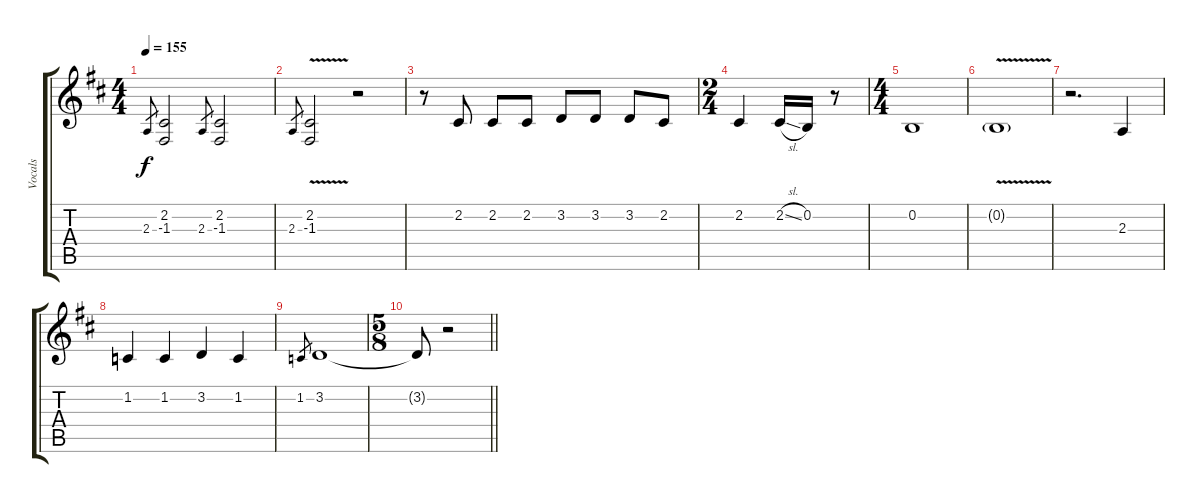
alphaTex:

\track ("Vocals" "Vocals") {instrument bassoon}
\staff {score tabs}
\tuning (E4 B3 G3 D3 A2 E2) {hide}
\ts (4 4)
\tempo 155
\clef g2
\ks bminor
2.3.8{gr dy f} (2.2 -1.3).2 2.3.8{gr} (2.2 -1.3).2 |
2.3.8{gr} (2.2{v} -1.3).2 r.2 |
r.8 2.2.8 2.2.8 2.2.8 3.2.8 3.2.8 3.2.8 2.2.8 |
\ts (2 4)
2.2.4 2.2{sl}.16 0.2.16 r.8 |
\ts (4 4)
0.2.1 |
0.2{v g}.1 |
r.2{d} 2.3.4 |
1.2.4 1.2.4 3.2.4 1.2.4 |
1.2.8{gr} 3.2.1 |
\ts (5 8)
\barLineRight lightlight
3.2{t}.8 r.2
